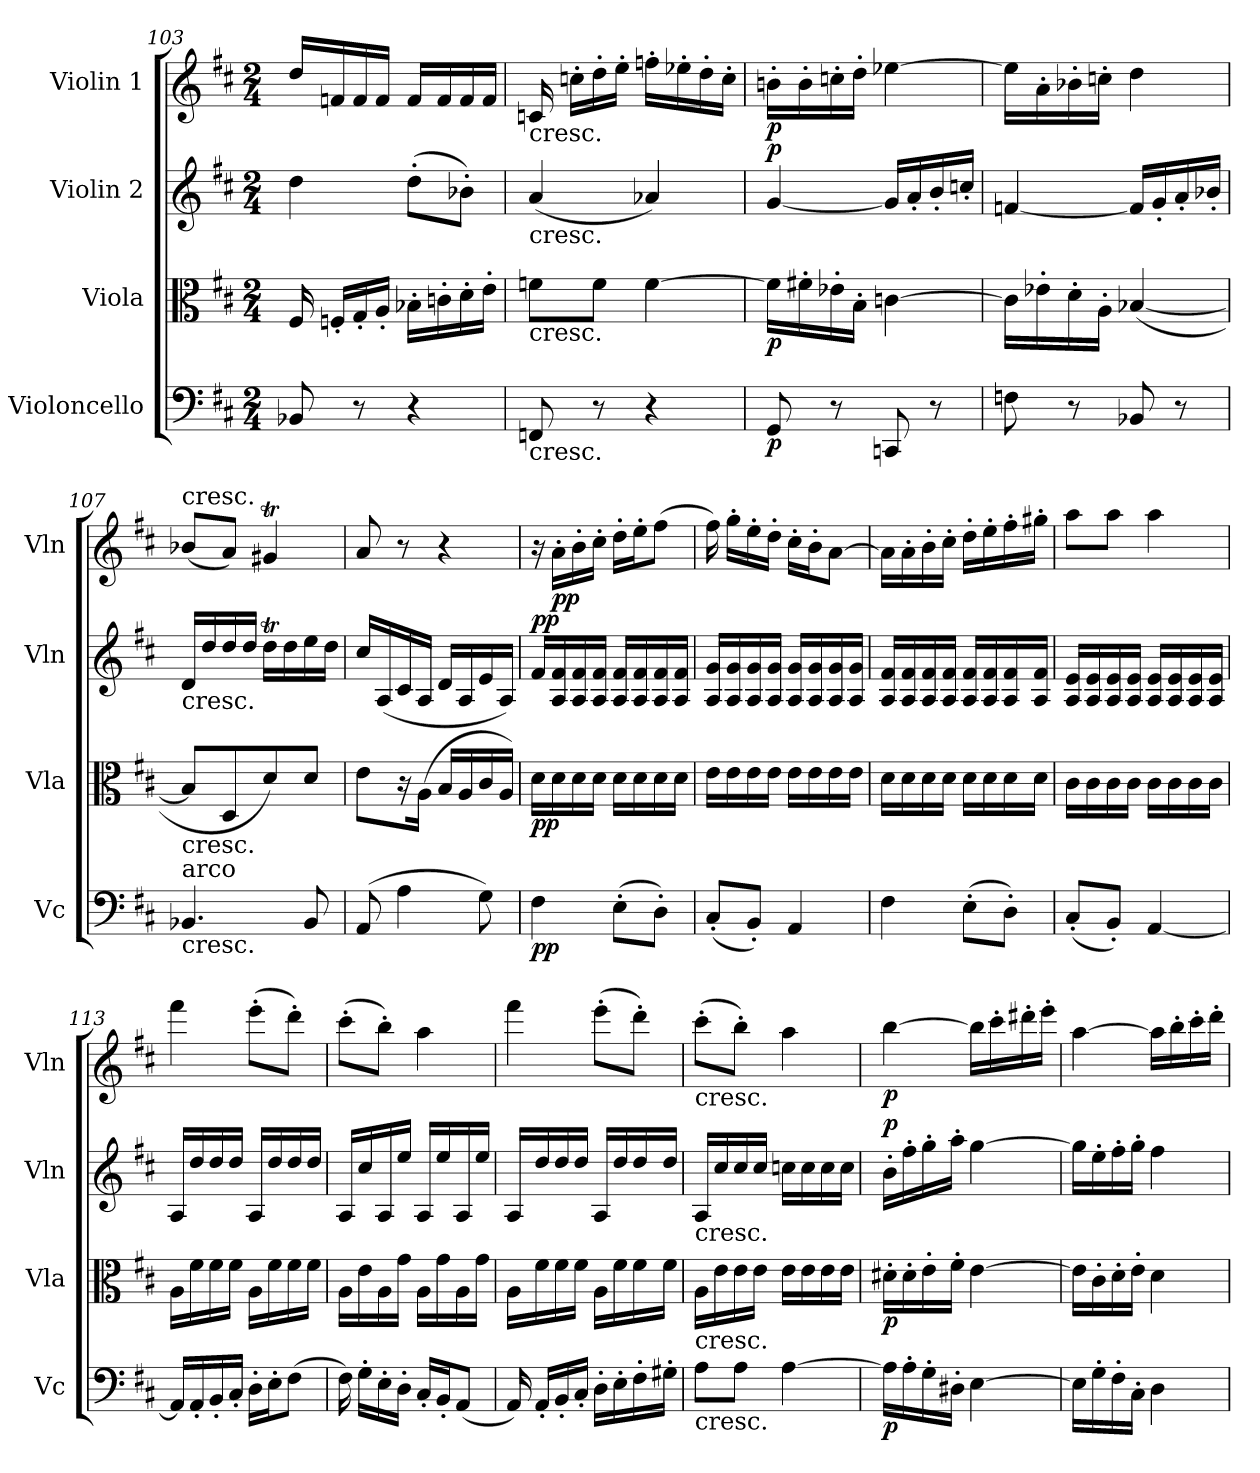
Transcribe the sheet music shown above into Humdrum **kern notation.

**kern	**dynam	**kern	**dynam	**kern	**dynam	**kern	**dynam
*part4	*part4	*part3	*part3	*part2	*part2	*part1	*part1
*staff4	*staff4	*staff3	*staff3	*staff2	*staff2	*staff1	*staff1
*I"Violoncello	*	*I"Viola	*	*I"Violin 2	*	*I"Violin 1	*
*I'Vc	*	*I'Vla	*	*I'Vln	*	*I'Vln	*
*clefF4	*	*clefC3	*	*clefG2	*	*clefG2	*
*k[f#c#]	*	*k[f#c#]	*	*k[f#c#]	*	*k[f#c#]	*
*D:	*	*D:	*	*D:	*	*D:	*
*M2/4	*	*M2/4	*	*M2/4	*	*M2/4	*
=103	=103	=103	=103	=103	=103	=103	=103
8BB-X	.	16F#	.	4dd	.	16ddLL	.
.	.	16Fn'LL	.	.	.	16fn	.
8r	.	16G'	.	.	.	16f	.
.	.	16A'JJ	.	.	.	16fJJ	.
4r	.	16B-X'LL	.	(8dd'L	.	16fLL	.
.	.	16cn'	.	.	.	16f	.
.	.	16d'	.	8b-X'J)	.	16f	.
.	.	16e'JJ	.	.	.	16fJJ	.
=104	=104	=104	=104	=104	=104	=104	=104
!	!	!	!	!	!	!LO:TX:b:t=cresc.	!
!	!	!	!	!LO:TX:b:t=cresc.	!	!	!
!	!	!LO:TX:b:t=cresc.	!	!	!	!	!
!LO:TX:b:t=cresc.	!	!	!	!	!	!	!
8FFn	.	8fnL	.	(4a	.	16cn	.
.	.	.	.	.	.	16ccn'LL	.
8r	.	8fJ	.	.	.	16dd'	.
.	.	.	.	.	.	16ee'JJ	.
4r	.	[4f	.	4a-X)	.	16ffn'LL	.
.	.	.	.	.	.	16ee-X'	.
.	.	.	.	.	.	16dd'	.
.	.	.	.	.	.	16cc'JJ	.
=105	=105	=105	=105	=105	=105	=105	=105
!	!	!	!	!	!LO:DY:a	!	!
8GG	p	16fLL]	p	[4g	p	16bn'LL	p
.	.	16f#X'	.	.	.	16b'	.
8r	.	16e-X'	.	.	.	16ccn'	.
.	.	16B'JJ	.	.	.	16dd'JJ	.
8CCn	.	[4cn	.	16gLL]	.	[4ee-X	.
.	.	.	.	16a'	.	.	.
8r	.	.	.	16b'	.	.	.
.	.	.	.	16ccn'JJ	.	.	.
=106	=106	=106	=106	=106	=106	=106	=106
8Fn	.	16cLL]	.	[4fn	.	16ee-LL]	.
.	.	16e-X'	.	.	.	16a'	.
8r	.	16d'	.	.	.	16b-X'	.
.	.	16A'JJ	.	.	.	16ccn'JJ	.
8BB-X	.	([4B-X	.	16fLL]	.	4dd	.
.	.	.	.	16g'	.	.	.
8r	.	.	.	16a'	.	.	.
.	.	.	.	16b-X'JJ	.	.	.
=107	=107	=107	=107	=107	=107	=107	=107
!	!	!	!	!	!	!LO:TX:a:t=cresc.	!
!	!	!	!	!LO:TX:b:t=cresc.	!	!	!
!	!	!LO:TX:b:t=cresc.	!	!	!	!	!
!LO:TX:b:t=cresc.	!	!	!	!	!	!	!
!LO:TX:a:t=arco	!	!	!	!	!	!	!
4.BB-X	.	8B-L]	.	16dLL	.	(8b-XL	.
.	.	.	.	16dd	.	.	.
.	.	8D	.	16dd	.	8aJ)	.
.	.	.	.	16ddJJ	.	.	.
.	.	8d)	.	16ddTLL	.	4g#Xt	.
.	.	.	.	16dd	.	.	.
8BB-	.	8dJ	.	16ee	.	.	.
.	.	.	.	16ddJJ	.	.	.
=108	=108	=108	=108	=108	=108	=108	=108
(8AA	.	8eL	.	16cc#LL	.	8a	.
.	.	.	.	(16A	.	.	.
4A	.	16r	.	16c#	.	8r	.
.	.	(16AJk	.	16AJJ	.	.	.
.	.	16BLL	.	16dLL	.	4r	.
.	.	16A	.	16A	.	.	.
8G)	.	16c#	.	16e	.	.	.
.	.	16AJJ)	.	16AJJ)	.	.	.
=109	=109	=109	=109	=109	=109	=109	=109
!	!	!	!	!	!LO:DY:a	!	!
4F#	pp	16dLL	pp	16f#LL	pp	16r	.
.	.	16d	.	16A 16f#	.	16a'LL	pp
.	.	16d	.	16A 16f#	.	16b'	.
.	.	16dJJ	.	16A 16f#JJ	.	16cc#'JJ	.
(8E'L	.	16dLL	.	16A 16f#LL	.	16dd'LL	.
.	.	16d	.	16A 16f#	.	16ee'J	.
8D'J)	.	16d	.	16A 16f#	.	(8ff#J	.
.	.	16dJJ	.	16A 16f#JJ	.	.	.
=110	=110	=110	=110	=110	=110	=110	=110
(8C#'L	.	16eLL	.	16A 16gLL	.	16ff#)	.
.	.	16e	.	16A 16g	.	16gg'LL	.
8BB'J)	.	16e	.	16A 16g	.	16ee'	.
.	.	16eJJ	.	16A 16gJJ	.	16dd'JJ	.
4AA	.	16eLL	.	16A 16gLL	.	16cc#'LL	.
.	.	16e	.	16A 16g	.	16b'J	.
.	.	16e	.	16A 16g	.	[8aJ	.
.	.	16eJJ	.	16A 16gJJ	.	.	.
=111	=111	=111	=111	=111	=111	=111	=111
4F#	.	16dLL	.	16A 16f#LL	.	16aLL]	.
.	.	16d	.	16A 16f#	.	16a'	.
.	.	16d	.	16A 16f#	.	16b'	.
.	.	16dJJ	.	16A 16f#JJ	.	16cc#'JJ	.
(8E'L	.	16dLL	.	16A 16f#LL	.	16dd'LL	.
.	.	16d	.	16A 16f#	.	16ee'	.
8D'J)	.	16d	.	16A 16f#	.	16ff#'	.
.	.	16dJJ	.	16A 16f#JJ	.	16gg#X'JJ	.
=112	=112	=112	=112	=112	=112	=112	=112
(8C#'L	.	16c#LL	.	16A 16eLL	.	8aaL	.
.	.	16c#	.	16A 16e	.	.	.
8BB'J)	.	16c#	.	16A 16e	.	8aaJ	.
.	.	16c#JJ	.	16A 16eJJ	.	.	.
[4AA	.	16c#LL	.	16A 16eLL	.	4aa	.
.	.	16c#	.	16A 16e	.	.	.
.	.	16c#	.	16A 16e	.	.	.
.	.	16c#JJ	.	16A 16eJJ	.	.	.
=113	=113	=113	=113	=113	=113	=113	=113
16AALL]	.	16ALL	.	16ALL	.	4fff#	.
16AA'	.	16f#	.	16dd	.	.	.
16BB'	.	16f#	.	16dd	.	.	.
16C#'JJ	.	16f#JJ	.	16ddJJ	.	.	.
16D'LL	.	16ALL	.	16ALL	.	(8eee'L	.
16E'J	.	16f#	.	16dd	.	.	.
(8F#J	.	16f#	.	16dd	.	8ddd'J)	.
.	.	16f#JJ	.	16ddJJ	.	.	.
=114	=114	=114	=114	=114	=114	=114	=114
16F#)	.	16ALL	.	16ALL	.	(8ccc#'L	.
16G'LL	.	16e	.	16cc#	.	.	.
16E'	.	16A	.	16A	.	8bb'J)	.
16D'JJ	.	16gJJ	.	16eeJJ	.	.	.
16C#'LL	.	16ALL	.	16ALL	.	4aa	.
16BB'J	.	16g	.	16ee	.	.	.
(8AAJ	.	16A	.	16A	.	.	.
.	.	16gJJ	.	16eeJJ	.	.	.
=115	=115	=115	=115	=115	=115	=115	=115
16AA)	.	16ALL	.	16ALL	.	4fff#	.
16AA'LL	.	16f#	.	16dd	.	.	.
16BB'	.	16f#	.	16dd	.	.	.
16C#'JJ	.	16f#JJ	.	16ddJJ	.	.	.
16D'LL	.	16ALL	.	16ALL	.	(8eee'L	.
16E'	.	16f#	.	16dd	.	.	.
16F#'	.	16f#	.	16dd	.	8ddd'J)	.
16G#X'JJ	.	16f#JJ	.	16ddJJ	.	.	.
=116	=116	=116	=116	=116	=116	=116	=116
!	!	!	!	!	!	!LO:TX:b:t=cresc.	!
!	!	!	!	!LO:TX:b:t=cresc.	!	!	!
!	!	!LO:TX:b:t=cresc.	!	!	!	!	!
!LO:TX:b:t=cresc.	!	!	!	!	!	!	!
8AL	.	16ALL	.	16ALL	.	(8ccc#'L	.
.	.	16e	.	16cc#	.	.	.
8AJ	.	16e	.	16cc#	.	8bb'J)	.
.	.	16eJJ	.	16cc#JJ	.	.	.
[4A	.	16eLL	.	16ccnLL	.	4aa	.
.	.	16e	.	16cc	.	.	.
.	.	16e	.	16cc	.	.	.
.	.	16eJJ	.	16ccJJ	.	.	.
=117	=117	=117	=117	=117	=117	=117	=117
!	!	!	!	!	!LO:DY:a	!	!
16ALL]	p	16d#X'LL	p	16b'LL	p	[4bb	p
16A'	.	16d#'	.	16ff#'	.	.	.
16G'	.	16e'	.	16gg'	.	.	.
16D#X'JJ	.	16f#'JJ	.	16aa'JJ	.	.	.
[4E	.	[4e	.	[4gg	.	16bbLL]	.
.	.	.	.	.	.	16ccc#'	.
.	.	.	.	.	.	16ddd#X'	.
.	.	.	.	.	.	16eee'JJ	.
=118	=118	=118	=118	=118	=118	=118	=118
16ELL]	.	16eLL]	.	16ggLL]	.	[4aa	.
16G'	.	16c#'	.	16ee'	.	.	.
16F#'	.	16d'	.	16ff#'	.	.	.
16C#'JJ	.	16e'JJ	.	16gg'JJ	.	.	.
4D	.	4d	.	4ff#	.	16aaLL]	.
.	.	.	.	.	.	16bb'	.
.	.	.	.	.	.	16ccc#'	.
.	.	.	.	.	.	16ddd'JJ	.
=	=	=	=	=	=	=	=
*-	*-	*-	*-	*-	*-	*-	*-
